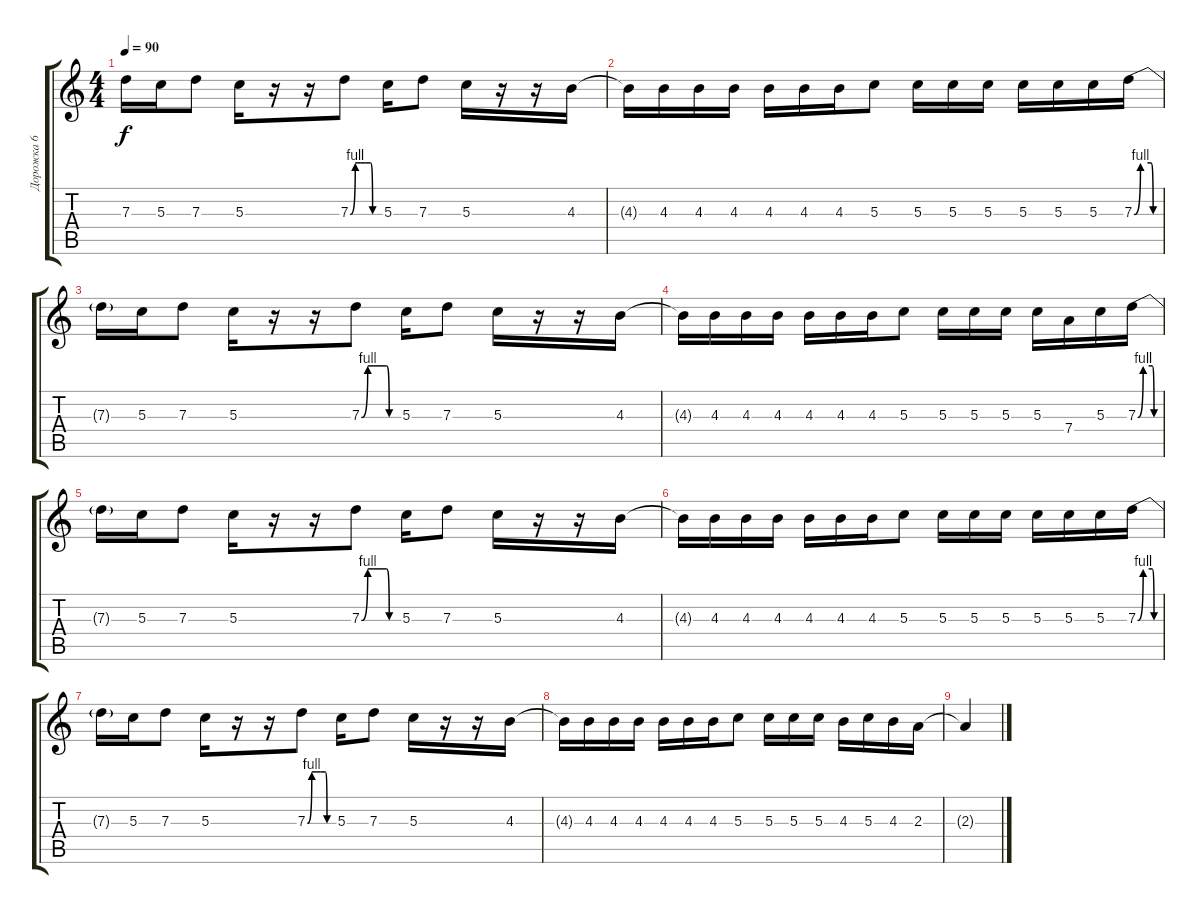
\track ("Дорожка 6" "Дорожка 6") {instrument overdrivenguitar}
\staff {score tabs}
\tuning (E4 B3 G3 D3 A2 D2) {hide}
\ts (4 4)
\tempo 90
\clef g2
\ks c
7.3{t}.16{dy f} 5.3.16 7.3.8 5.3.16 r.16 r.16 7.3{be (custom 0 0 10 4 20 4 30 4 41 4 45 0 60 0)}.8 5.3.16 7.3.8 5.3.16 r.16 r.16 4.3.16 |
4.3{t}.16 4.3.16 4.3.16 4.3.16 4.3.16 4.3.16 4.3.16 5.3.8 5.3.16 5.3.16 5.3.16 5.3.16 5.3.16 5.3.16 7.3{be (custom 0 0 15 4 40 4 45 0 60 0)}.16 |
7.3{t}.16 5.3.16 7.3.8 5.3.16 r.16 r.16 7.3{be (custom 0 0 10 4 20 4 30 4 41 4 45 0 60 0)}.8 5.3.16 7.3.8 5.3.16 r.16 r.16 4.3.16 |
4.3{t}.16 4.3.16 4.3.16 4.3.16 4.3.16 4.3.16 4.3.16 5.3.8 5.3.16 5.3.16 5.3.16 5.3.16 7.4.16 5.3.16 7.3{be (custom 0 0 15 4 40 4 45 0 60 0)}.16 |
7.3{t}.16 5.3.16 7.3.8 5.3.16 r.16 r.16 7.3{be (custom 0 0 10 4 20 4 30 4 41 4 45 0 60 0)}.8 5.3.16 7.3.8 5.3.16 r.16 r.16 4.3.16 |
4.3{t}.16 4.3.16 4.3.16 4.3.16 4.3.16 4.3.16 4.3.16 5.3.8 5.3.16 5.3.16 5.3.16 5.3.16 5.3.16 5.3.16 7.3{be (custom 0 0 15 4 40 4 45 0 60 0)}.16 |
7.3{t}.16 5.3.16 7.3.8 5.3.16 r.16 r.16 7.3{be (custom 0 0 10 4 20 4 30 4 41 4 45 0 60 0)}.8 5.3.16 7.3.8 5.3.16 r.16 r.16 4.3.16 |
4.3{t}.16 4.3.16 4.3.16 4.3.16 4.3.16 4.3.16 4.3.16 5.3.8 5.3.16 5.3.16 5.3.16 4.3.16 5.3.16 4.3.16 2.3.16 |
2.3{t}.4
